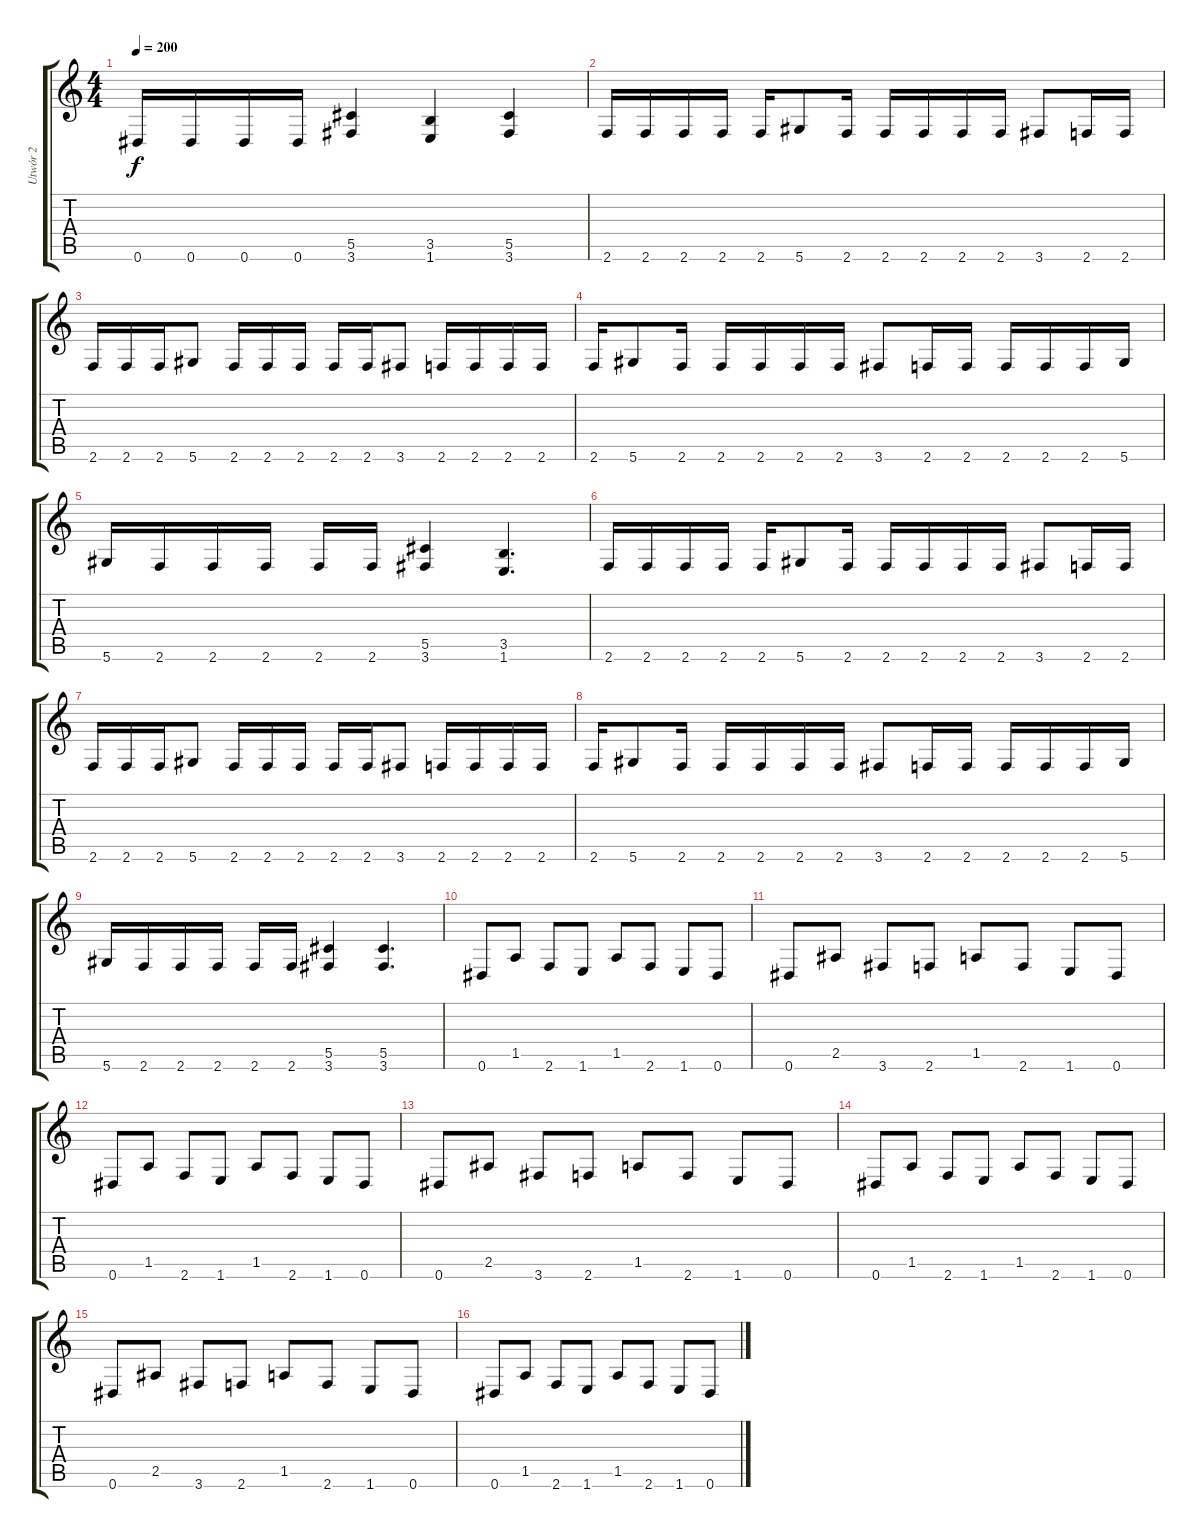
\track ("Utwór 2" "Utwór 2") {instrument overdrivenguitar}
\staff {score tabs}
\tuning (Eb4 Bb3 Gb3 Db3 Ab2 Eb2) {hide}
\ts (4 4)
\tempo 200
\clef g2
\ks c
0.6.16{dy f} 0.6.16 0.6.16 0.6.16 (5.5 3.6).4 (3.5 1.6).4 (5.5 3.6).4 |
2.6.16 2.6.16 2.6.16 2.6.16 2.6.16 5.6.8 2.6.16 2.6.16 2.6.16 2.6.16 2.6.16 3.6.8 2.6.16 2.6.16 |
2.6.16 2.6.16 2.6.16 5.6.8 2.6.16 2.6.16 2.6.16 2.6.16 2.6.16 3.6.8 2.6.16 2.6.16 2.6.16 2.6.16 |
2.6.16 5.6.8 2.6.16 2.6.16 2.6.16 2.6.16 2.6.16 3.6.8 2.6.16 2.6.16 2.6.16 2.6.16 2.6.16 5.6.16 |
5.6.16 2.6.16 2.6.16 2.6.16 2.6.16 2.6.16 (5.5 3.6).4 (3.5 1.6).4{d} |
2.6.16 2.6.16 2.6.16 2.6.16 2.6.16 5.6.8 2.6.16 2.6.16 2.6.16 2.6.16 2.6.16 3.6.8 2.6.16 2.6.16 |
2.6.16 2.6.16 2.6.16 5.6.8 2.6.16 2.6.16 2.6.16 2.6.16 2.6.16 3.6.8 2.6.16 2.6.16 2.6.16 2.6.16 |
2.6.16 5.6.8 2.6.16 2.6.16 2.6.16 2.6.16 2.6.16 3.6.8 2.6.16 2.6.16 2.6.16 2.6.16 2.6.16 5.6.16 |
5.6.16 2.6.16 2.6.16 2.6.16 2.6.16 2.6.16 (5.5 3.6).4 (5.5 3.6).4{d} |
0.6.8 1.5.8 2.6.8 1.6.8 1.5.8 2.6.8 1.6.8 0.6.8 |
0.6.8 2.5.8 3.6.8 2.6.8 1.5.8 2.6.8 1.6.8 0.6.8 |
0.6.8 1.5.8 2.6.8 1.6.8 1.5.8 2.6.8 1.6.8 0.6.8 |
0.6.8 2.5.8 3.6.8 2.6.8 1.5.8 2.6.8 1.6.8 0.6.8 |
0.6.8 1.5.8 2.6.8 1.6.8 1.5.8 2.6.8 1.6.8 0.6.8 |
0.6.8 2.5.8 3.6.8 2.6.8 1.5.8 2.6.8 1.6.8 0.6.8 |
0.6.8 1.5.8 2.6.8 1.6.8 1.5.8 2.6.8 1.6.8 0.6.8
